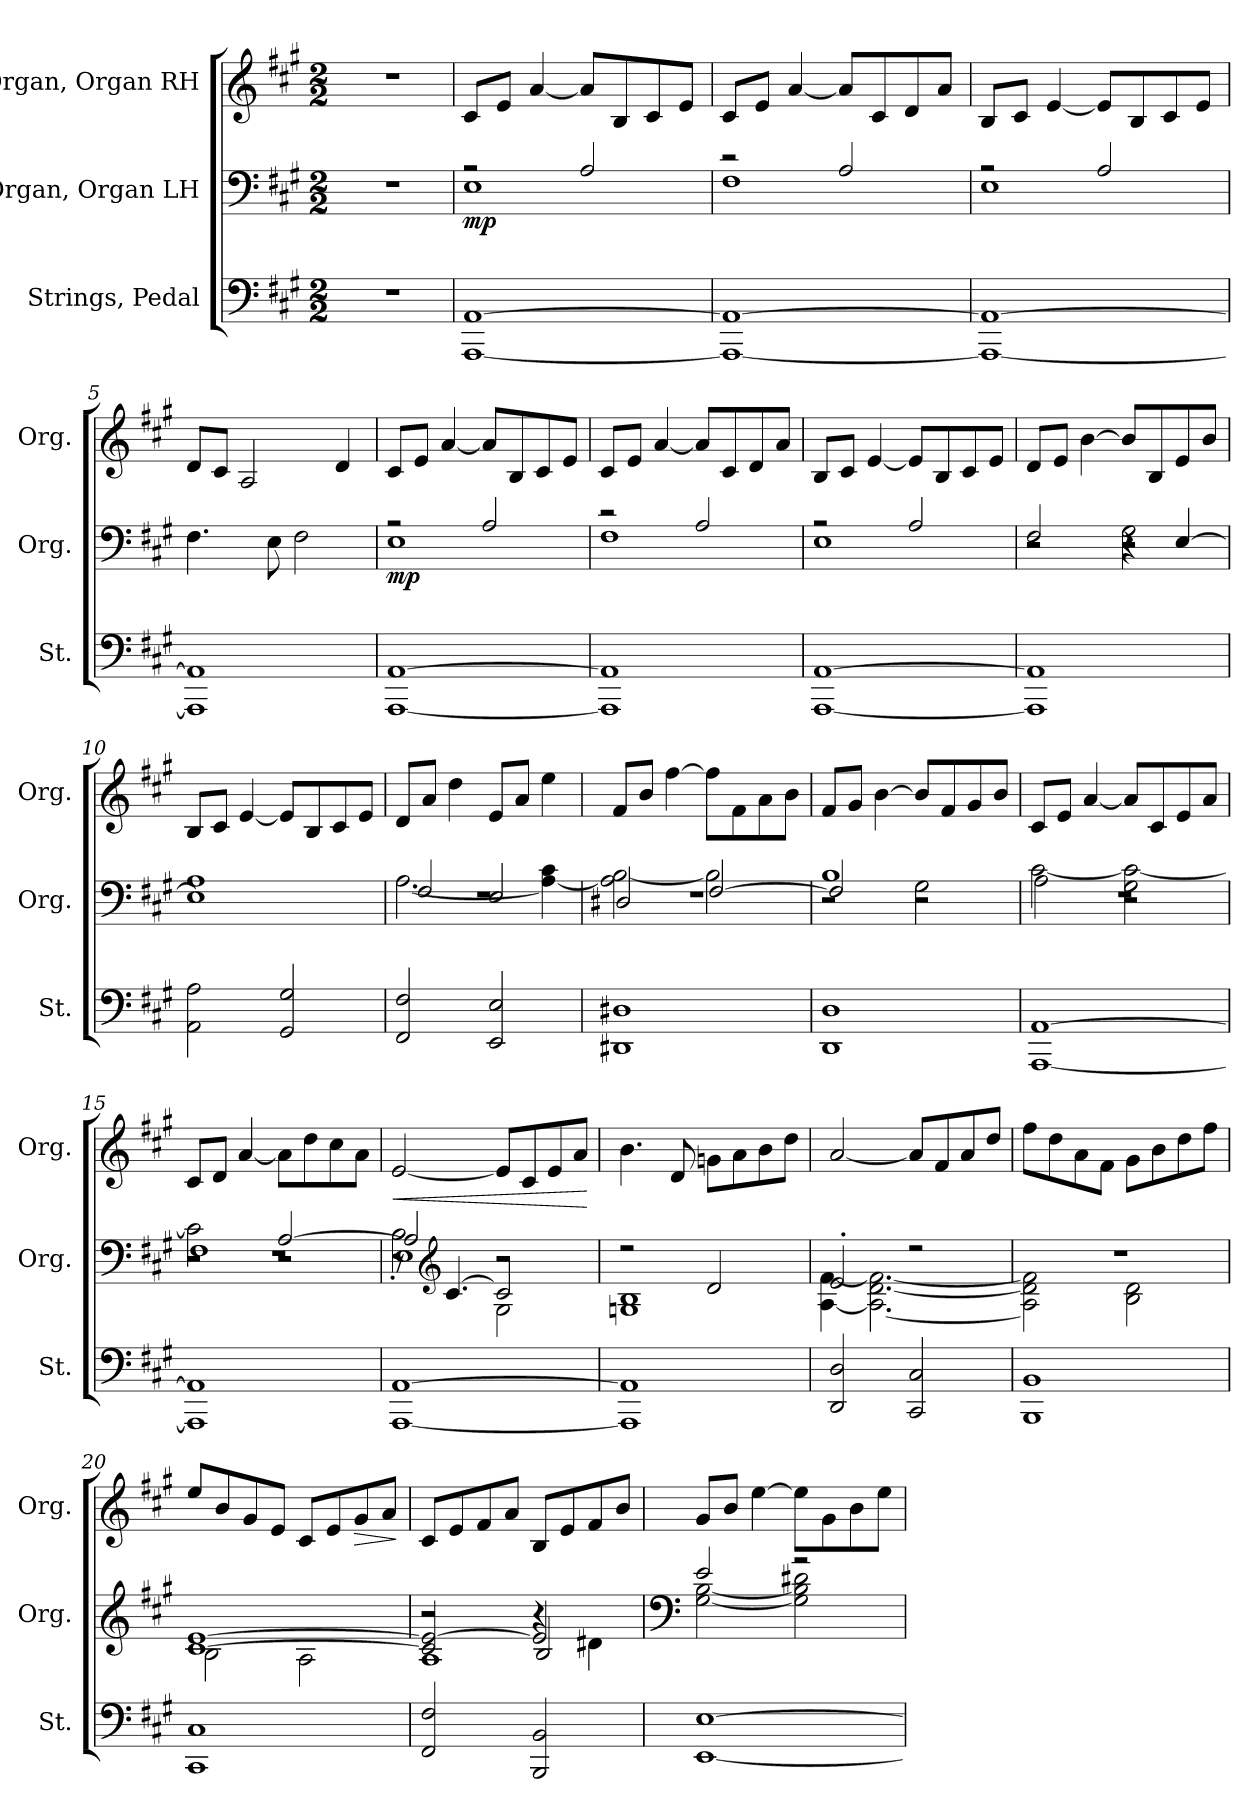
**kern	**kern	**dynam	**kern	**dynam
*part3	*part2	*part2	*part1	*part1
*staff3	*staff2	*staff2	*staff1	*staff1
*I"Strings, Pedal	*I"Organ, Organ LH	*	*I"Organ, Organ RH	*
*I'St.	*I'Org.	*	*I'Org.	*
*clefF4	*clefF4	*	*clefG2	*
*k[f#c#g#]	*k[f#c#g#]	*	*k[f#c#g#]	*
*M2/2	*M2/2	*	*M2/2	*
*MM240	*MM240	*	*MM240	*
=1	=1	=1	=1	=1
1r	1r	.	1r	.
=2	=2	=2	=2	=2
*	*	*	*MM120	*
*	*^	*	*	*
!	!	!	!LO:DY:b	!	!
[1AAA [1AA	2r	1E	mp	8c#/L	.
.	.	.	.	8e/J	.
.	.	.	.	[4a/	.
.	2A/	.	.	8a/L]	.
.	.	.	.	8B/	.
.	.	.	.	8c#/	.
.	.	.	.	8e/J	.
=3	=3	=3	=3	=3	=3
1AAA_ 1AA_	2r	1F#	.	8c#/L	.
.	.	.	.	8e/J	.
.	.	.	.	[4a/	.
.	2A/	.	.	8a/L]	.
.	.	.	.	8c#/	.
.	.	.	.	8d/	.
.	.	.	.	8a/J	.
=4	=4	=4	=4	=4	=4
1AAA_ 1AA_	2r	1E	.	8B/L	.
.	.	.	.	8c#/J	.
.	.	.	.	[4e/	.
.	2A/	.	.	8e/L]	.
.	.	.	.	8B/	.
.	.	.	.	8c#/	.
.	.	.	.	8e/J	.
*	*v	*v	*	*	*
=5	=5	=5	=5	=5
1AAA] 1AA]	4.F#\	.	8d/L	.
.	.	.	8c#/J	.
.	.	.	2A/	.
.	8E\	.	.	.
.	2F#\	.	.	.
.	.	.	4d/	.
!!LO:LB:g=z
=6	=6	=6	=6	=6
*	*^	*	*	*
!	!	!	!LO:DY:b	!	!
[1AAA [1AA	2r	1E	mp	8c#/L	.
.	.	.	.	8e/J	.
.	.	.	.	[4a/	.
.	2A/	.	.	8a/L]	.
.	.	.	.	8B/	.
.	.	.	.	8c#/	.
.	.	.	.	8e/J	.
=7	=7	=7	=7	=7	=7
1AAA] 1AA]	2r	1F#	.	8c#/L	.
.	.	.	.	8e/J	.
.	.	.	.	[4a/	.
.	2A/	.	.	8a/L]	.
.	.	.	.	8c#/	.
.	.	.	.	8d/	.
.	.	.	.	8a/J	.
=8	=8	=8	=8	=8	=8
[1AAA [1AA	2r	1E	.	8B/L	.
.	.	.	.	8c#/J	.
.	.	.	.	[4e/	.
.	2A/	.	.	8e/L]	.
.	.	.	.	8B/	.
.	.	.	.	8c#/	.
.	.	.	.	8e/J	.
=9	=9	=9	=9	=9	=9
*	*	*^	*	*	*
1AAA] 1AA]	2F#/	2r	2r	.	8d/L	.
.	.	.	.	.	8e/J	.
.	.	.	.	.	[4b\	.
.	2r	2G#\	4r	.	8b/L]	.
.	.	.	.	.	8B/	.
.	.	.	[4E/	.	8e/	.
.	.	.	.	.	8b/J	.
*	*	*v	*v	*	*	*
=10	=10	=10	=10	=10	=10
2AA\ 2A\	1A	1E]	.	8B/L	.
.	.	.	.	8c#/J	.
.	.	.	.	[4e/	.
2GG#/ 2G#/	.	.	.	8e/L]	.
.	.	.	.	8B/	.
.	.	.	.	8c#/	.
.	.	.	.	8e/J	.
!!LO:LB:g=z
=11	=11	=11	=11	=11	=11
*	*	*^	*	*	*
2FF#/ 2F#/	1r	[2.A\	2F#/	.	8d/L	.
.	.	.	.	.	8a/J	.
.	.	.	.	.	4dd\	.
2EE/ 2E/	.	.	2E/	.	8e/L	.
.	.	.	.	.	8a/J	.
.	.	4A\_ 4c#\	.	.	4ee\	.
=12	=12	=12	=12	=12	=12	=12
1DD#X 1D#X	1r	2A\] [2B\	2D#X/	.	8f#/L	.
.	.	.	.	.	8b/J	.
.	.	.	.	.	[4ff#\	.
.	.	2B\]	[2F#/	.	8ff#\L]	.
.	.	.	.	.	8f#\	.
.	.	.	.	.	8a\	.
.	.	.	.	.	8b\J	.
=13	=13	=13	=13	=13	=13	=13
1DD 1D	1B	2r	2F#/]	.	8f#/L	.
.	.	.	.	.	8g#/J	.
.	.	.	.	.	[4b\	.
.	.	2G#\	2r	.	8b/L]	.
.	.	.	.	.	8f#/	.
.	.	.	.	.	8g#/	.
.	.	.	.	.	8b/J	.
=14	=14	=14	=14	=14	=14	=14
[1AAA [1AA	1r	[2c#\	2A\	.	8c#/L	.
.	.	.	.	.	8e/J	.
.	.	.	.	.	[4a/	.
.	.	2G#\ 2c#\_	2r	.	8a/L]	.
.	.	.	.	.	8c#/	.
.	.	.	.	.	8e/	.
.	.	.	.	.	8a/J	.
=15	=15	=15	=15	=15	=15	=15
*	*	*	*^	*	*	*
1AAA] 1AA]	1r	2c#\]	2r	1F#	.	8c#/L	.
.	.	.	.	.	.	8d/J	.
.	.	.	.	.	.	[4a/	.
.	.	2r	[2A/	.	.	8a\L]	.
.	.	.	.	.	.	8dd\	.
.	.	.	.	.	.	8cc#\	.
.	.	.	.	.	.	8a\J	.
!!LO:LB:g=z
=16	=16	=16	=16	=16	=16	=16	=16
!	!	!	!	!	!	!	!LO:HP:b
[1AAA [1AA	8r	2B'\	2A/]	1E	.	[2e/	<
*	*clefG2	*	*	*	*	*	*
.	[4.c#/	.	.	.	.	.	.
.	2c#/]	2G#\	2r	.	.	8e/L]	.
.	.	.	.	.	.	8c#/	.
.	.	.	.	.	.	8e/	.
.	.	.	.	.	.	8a/J	.
*	*v	*v	*v	*v	*	*	*
.	.	.	.	[
=17	=17	=17	=17	=17
*	*^	*	*	*
1AAA] 1AA]	2r	1Gn 1B	.	4.b\	.
.	.	.	.	8d/	.
.	2d/	.	.	8gn\L	.
.	.	.	.	8a\	.
.	.	.	.	8b\	.
.	.	.	.	8dd\J	.
=18	=18	=18	=18	=18	=18
2DD/ 2D/	2e'/	[4A\ [4f#\	.	[2a/	.
.	.	2.A\_ [2.d\ 2.f#\_	.	.	.
2CC#/ 2C#/	2r	.	.	8a/L]	.
.	.	.	.	8f#/	.
.	.	.	.	8a/	.
.	.	.	.	8dd/J	.
=19	=19	=19	=19	=19	=19
1BBB 1BB	1r	2A\] 2d\] 2f#\]	.	8ff#\L	.
.	.	.	.	8dd\	.
.	.	.	.	8a\	.
.	.	.	.	8f#\J	.
.	.	2B\ 2d\	.	8g#\L	.
.	.	.	.	8b\	.
.	.	.	.	8dd\	.
.	.	.	.	8ff#\J	.
!!LO:PB:g=z
=20	=20	=20	=20	=20	=20
1CC# 1C#	[1c# [1e	2B\	.	8ee/L	.
.	.	.	.	8b/	.
.	.	.	.	8g#/	.
.	.	.	.	8e/J	.
.	.	2A\	.	8c#/L	.
.	.	.	.	8e/	.
!	!	!	!	!	!LO:HP:b
.	.	.	.	8g#/	>
.	.	.	.	8a/J	.
*	*v	*v	*	*	*
.	.	.	.	]
=21	=21	=21	=21	=21
*	*^	*	*	*
*	*	*^	*	*	*
*	*	*	*^	*	*	*
2FF#/ 2F#/	2c#/] 2e/_	2r	2r	1A	.	8c#/L	.
.	.	.	.	.	.	8e/	.
.	.	.	.	.	.	8f#/	.
.	.	.	.	.	.	8a/J	.
2BBB/ 2BB/	2e/]	4r	2B/	.	.	8B/L	.
.	.	.	.	.	.	8e/	.
.	.	4d#X\	.	.	.	8f#/	.
.	.	.	.	.	.	8b/J	.
*	*v	*v	*v	*v	*	*	*
=22	=22	=22	=22	=22
*	*clefF4	*	*	*
*	*^	*	*	*
[1EE [1E	2e/	[2G#\ [2B\	.	8g#/L	.
.	.	.	.	8b/J	.
.	.	.	.	[4ee\	.
.	2r	2G#\] 2B\] 2d#X\	.	8ee\L]	.
.	.	.	.	8g#\	.
.	.	.	.	8b\	.
.	.	.	.	8ee\J	.
*	*v	*v	*	*	*
=	=	=	=	=
*-	*-	*-	*-	*-
